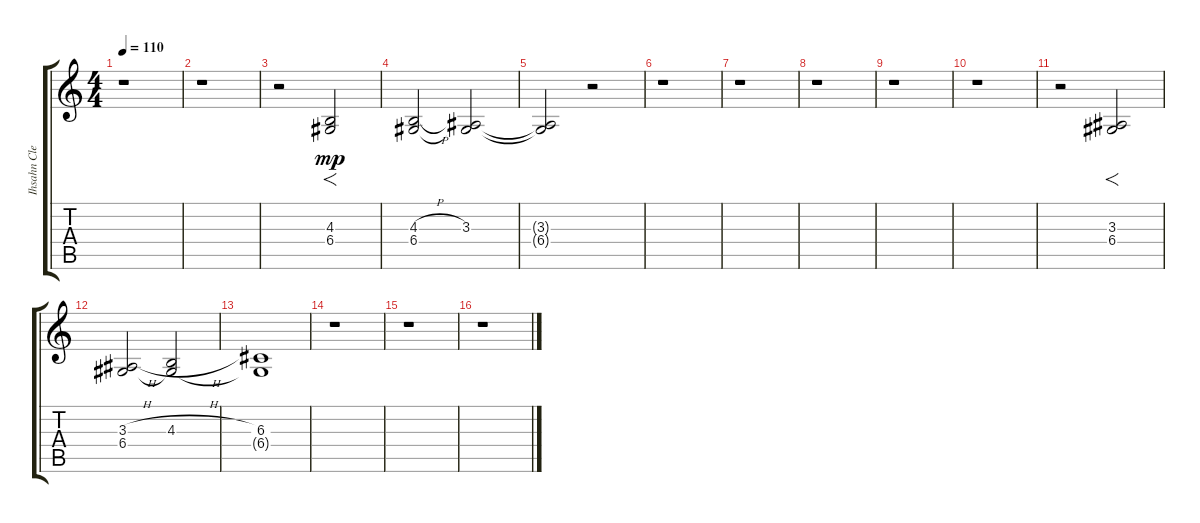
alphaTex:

\track ("Ihsahn Clean Vocal" "Ihsahn Cle") {instrument violin}
\staff {score tabs}
\tuning (E4 B3 G3 D3 A2 E2) {hide}
\ts (4 4)
\tempo 110
\clef g2
\ks c
r.1{dy f} |
r.1 |
r.2 (4.3 6.4).2{f dy mp volume 12 instrument stringensemble1} |
(4.3{h} 6.4).2 (3.3 6.4{t}).2 |
(3.3{t} 6.4{t}).2 r.2 |
r.1 |
r.1 |
r.1 |
r.1 |
r.1 |
r.2 (3.3 6.4).2{f} |
(3.3{h} 6.4).2 (4.3{h} 6.4{t}).2 |
(6.3 6.4{t}).1 |
r.1 |
r.1 |
r.1
